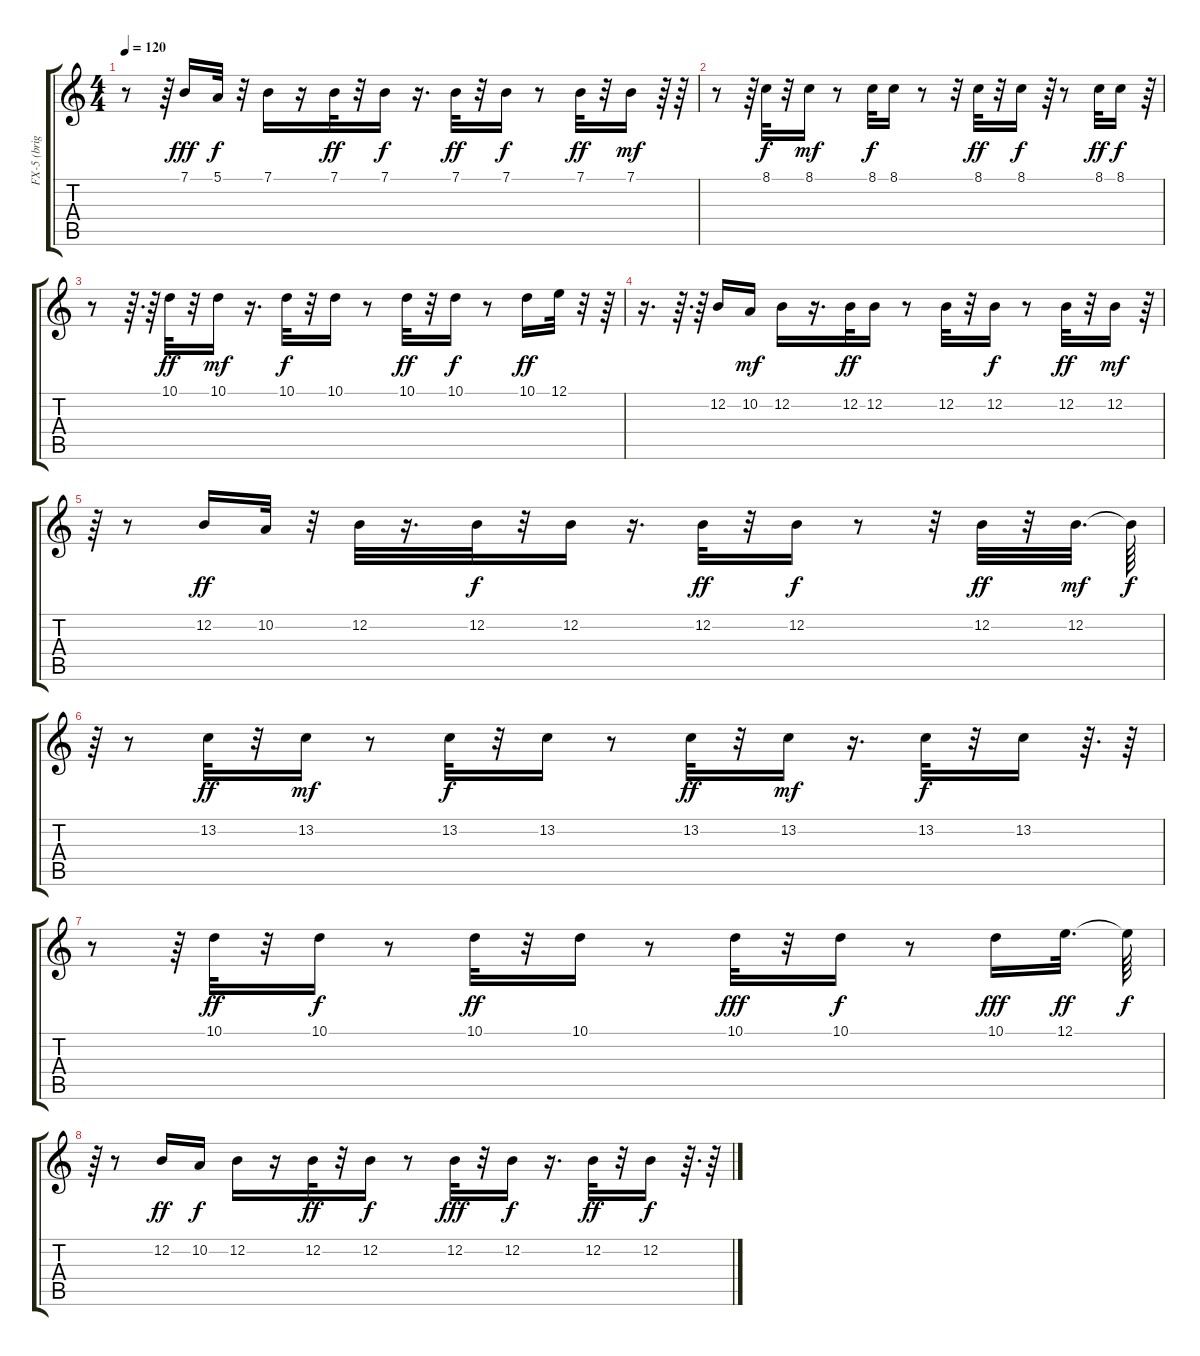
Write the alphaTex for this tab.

\track ("FX-5 (brightness)" "FX-5 (brig") {instrument fx5brightness}
\staff {score tabs}
\tuning (E4 B3 G3 D3 A2 E2) {hide}
\ts (4 4)
\tempo 120
\clef g2
\ks c
r.8{dy ff} r.64 7.1.16{dy fff} 5.1.32{dy f} r.32 7.1.16 r.16 7.1.32{dy ff} r.32 7.1.16{dy f} r.16{d} 7.1.32{dy ff} r.32 7.1.16{dy f} r.8 7.1.32{dy ff} r.32 7.1.16{dy mf} r.64 r.64 |
r.8 r.64 8.1.32{dy f} r.32 8.1.16{dy mf} r.8 8.1.32{dy f} 8.1.16 r.8 r.32 8.1.32{dy ff} r.32 8.1.16{dy f} r.64 r.8 8.1.32{dy ff} 8.1.16{dy f} r.64 |
r.8 r.64{d} r.64 10.1.32{dy ff} r.32 10.1.16{dy mf} r.16{d} 10.1.32{dy f} r.32 10.1.16 r.8 10.1.32{dy ff} r.32 10.1.16{dy f} r.8 10.1.16{dy ff} 12.1.32 r.32 r.64 |
r.16{d} r.64{d} r.64 12.2.16 10.2.16{dy mf} 12.2.16 r.16{d} 12.2.32{dy ff} 12.2.16 r.8 12.2.32 r.32 12.2.16{dy f} r.8 12.2.32{dy ff} r.32 12.2.16{dy mf} r.64 |
r.64 r.8 12.2.16{dy ff} 10.2.32 r.32 12.2.32 r.16{d} 12.2.32{dy f} r.32 12.2.16 r.16{d} 12.2.32{dy ff} r.32 12.2.16{dy f} r.8 r.32 12.2.32{dy ff} r.32 12.2.32{d dy mf} 12.2{t}.64{dy f} |
r.64 r.8 13.2.32{dy ff} r.32 13.2.16{dy mf} r.8 13.2.32{dy f} r.32 13.2.16 r.8 13.2.32{dy ff} r.32 13.2.16{dy mf} r.16{d} 13.2.32{dy f} r.32 13.2.16 r.64{d} r.64 |
r.8 r.64 10.1.32{dy ff} r.32 10.1.16{dy f} r.8 10.1.32{dy ff} r.32 10.1.16 r.8 10.1.32{dy fff} r.32 10.1.16{dy f} r.8 10.1.16{dy fff} 12.1.32{d dy ff} 12.1{t}.64{dy f} |
r.64 r.8 12.2.16{dy ff} 10.2.16{dy f} 12.2.16 r.16 12.2.32{dy ff} r.32 12.2.16{dy f} r.8 12.2.32{dy fff} r.32 12.2.16{dy f} r.16{d} 12.2.32{dy ff} r.32 12.2.16{dy f} r.64{d} r.64
